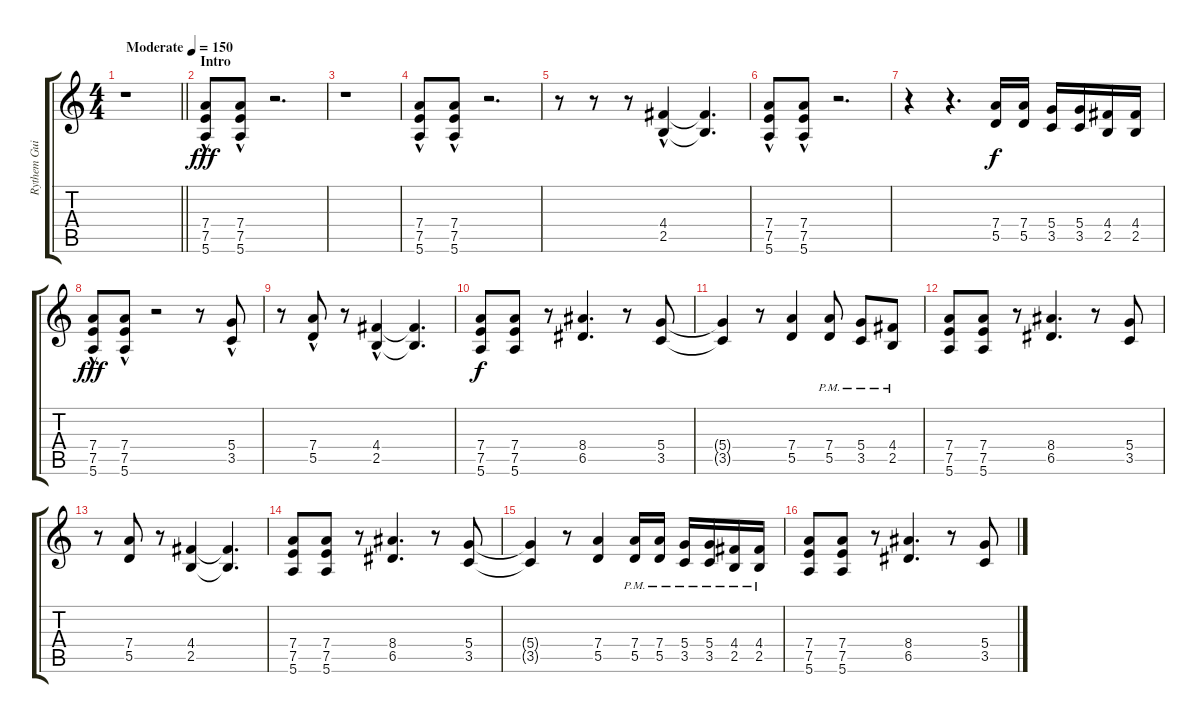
\track ("Rythem Guitar" "Rythem Gui") {instrument overdrivenguitar}
\staff {score tabs}
\tuning (E4 B3 G3 D3 A2 E2) {hide}
\ts (4 4)
\tempo (150 "Moderate")
\clef g2
\barLineRight lightlight
\ks c
r.1{dy fff instrument overdrivenguitar} |
\section ("" "Intro")
(7.4{hac} 7.5{hac} 5.6{hac}).8 (7.4{hac} 7.5{hac} 5.6{hac}).8 r.2{d} |
r.1 |
(7.4{hac} 7.5{hac} 5.6{hac}).8 (7.4{hac} 7.5{hac} 5.6{hac}).8 r.2{d} |
r.8 r.8 r.8 (4.4{hac} 2.5{hac}).4 (4.4{t} 2.5{t}).4{d} |
(7.4{hac} 7.5{hac} 5.6{hac}).8 (7.4{hac} 7.5{hac} 5.6{hac}).8 r.2{d} |
r.4 r.4{d} (7.4 5.5).16{dy f} (7.4 5.5).16 (5.4 3.5).16 (5.4 3.5).16 (4.4 2.5).16 (4.4 2.5).16 |
(7.4{hac} 7.5{hac} 5.6{hac}).8{dy fff} (7.4{hac} 7.5{hac} 5.6{hac}).8 r.2 r.8 (5.4{hac} 3.5{hac}).8 |
r.8 (7.4{hac} 5.5{hac}).8 r.8 (4.4{hac} 2.5{hac}).4 (4.4{t} 2.5{t}).4{d} |
(7.4 7.5 5.6).8{dy f} (7.4 7.5 5.6).8 r.8 (8.4 6.5).4{d} r.8 (5.4 3.5).8 |
(5.4{t} 3.5{t}).4 r.8 (7.4 5.5).4 (7.4{pm} 5.5{pm}).8 (5.4{pm} 3.5{pm}).8 (4.4{pm} 2.5{pm}).8 |
(7.4 7.5 5.6).8 (7.4 7.5 5.6).8 r.8 (8.4 6.5).4{d} r.8 (5.4 3.5).8 |
r.8 (7.4 5.5).8 r.8 (4.4 2.5).4 (4.4{t} 2.5{t}).4{d} |
(7.4 7.5 5.6).8 (7.4 7.5 5.6).8 r.8 (8.4 6.5).4{d} r.8 (5.4 3.5).8 |
(5.4{t} 3.5{t}).4 r.8 (7.4 5.5).4 (7.4{pm} 5.5{pm}).16 (7.4{pm} 5.5{pm}).16 (5.4{pm} 3.5{pm}).16 (5.4{pm} 3.5{pm}).16 (4.4{pm} 2.5{pm}).16 (4.4{pm} 2.5{pm}).16 |
(7.4 7.5 5.6).8 (7.4 7.5 5.6).8 r.8 (8.4 6.5).4{d} r.8 (5.4 3.5).8
